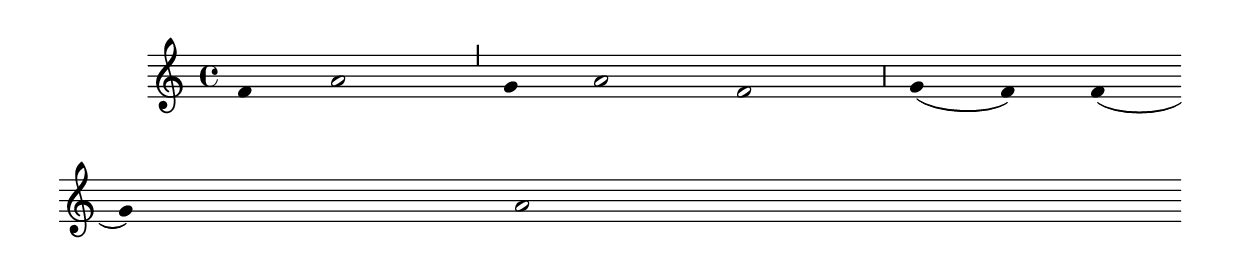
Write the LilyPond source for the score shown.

#(ly:set-option 'old-relative)
\version "1.9.2"


\header {
texidoc = "Modern  transcriptions  of gregrorian music.
Gregorian music has no measure, no stems, only uses half and quarter notes,
and two types of barlines, a short one indicating a rest, a second indicating a breath mark."
}


barOne = \notes { \once \property Staff.BarLine \override #'bar-size = #2
	\bar "|" }
barTwo = \notes { \once \property Staff.BarLine \override #'extra-offset = #'(0 . 2)

		\once \property Staff.BarLine \override #'bar-size = #2
	\bar "|" }
\score {

\notes \relative c' {
	\property Score.timing = ##f
	\property Staff.Stem \set #'transparent = ##t
	f4 a2 \barTwo g4 a2  f2 \barOne g4( f) f(
	\bar "empty" 
	\break
	g) a2
}

}
